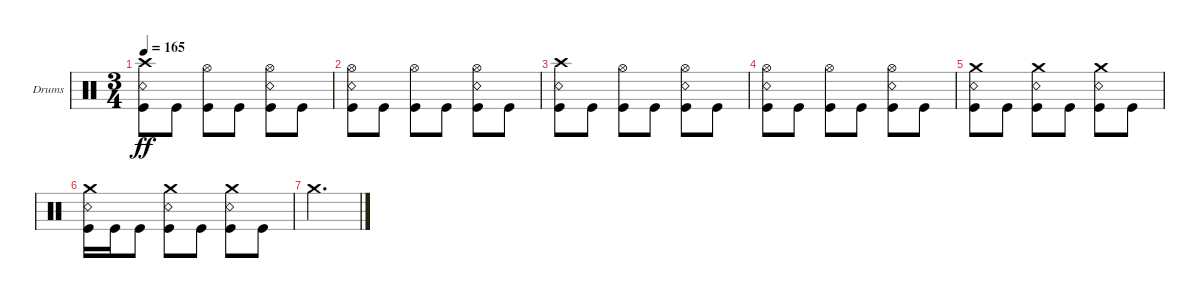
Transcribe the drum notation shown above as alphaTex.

\bracketExtendMode groupsimilarinstruments
\firstSystemTrackNameOrientation horizontal
\otherSystemsTrackNameOrientation horizontal
\track ("Drumkit" "Drums") {instrument percussion}
\staff {score}
\articulation defaults
\ts (3 4)
\tempo 165
\clef neutral
\ks c
("Kick (hit)" "Snare (rim shot)" "Crash high (hit)").8{dy ff} "Kick (hit)".8 ("Kick (hit)" "Hi-Hat (open)").8 "Kick (hit)".8 ("Kick (hit)" "Snare (rim shot)" "Hi-Hat (open)").8 "Kick (hit)".8 |
("Kick (hit)" "Snare (rim shot)" "Hi-Hat (open)").8 "Kick (hit)".8 ("Kick (hit)" "Hi-Hat (open)").8 "Kick (hit)".8 ("Kick (hit)" "Snare (rim shot)" "Hi-Hat (open)").8 "Kick (hit)".8 |
("Kick (hit)" "Snare (rim shot)" "Crash high (hit)").8 "Kick (hit)".8 ("Kick (hit)" "Hi-Hat (open)").8 "Kick (hit)".8 ("Kick (hit)" "Snare (rim shot)" "Hi-Hat (open)").8 "Kick (hit)".8 |
("Kick (hit)" "Snare (rim shot)" "Hi-Hat (open)").8 "Kick (hit)".8 ("Kick (hit)" "Hi-Hat (open)").8 "Kick (hit)".8 ("Kick (hit)" "Snare (rim shot)" "Hi-Hat (open)").8 "Kick (hit)".8 |
("Kick (hit)" "Snare (rim shot)" "Crash medium (hit)").8 "Kick (hit)".8 ("Kick (hit)" "Snare (rim shot)" "Crash medium (hit)").8 "Kick (hit)".8 ("Kick (hit)" "Snare (rim shot)" "Crash medium (hit)").8 "Kick (hit)".8 |
("Kick (hit)" "Snare (rim shot)" "Crash medium (hit)").16 "Kick (hit)".16 "Kick (hit)".8 ("Kick (hit)" "Snare (rim shot)" "Crash medium (hit)").8 "Kick (hit)".8 ("Kick (hit)" "Snare (rim shot)" "Crash medium (hit)").8 "Kick (hit)".8 |
"Crash medium (hit)".2{d}
